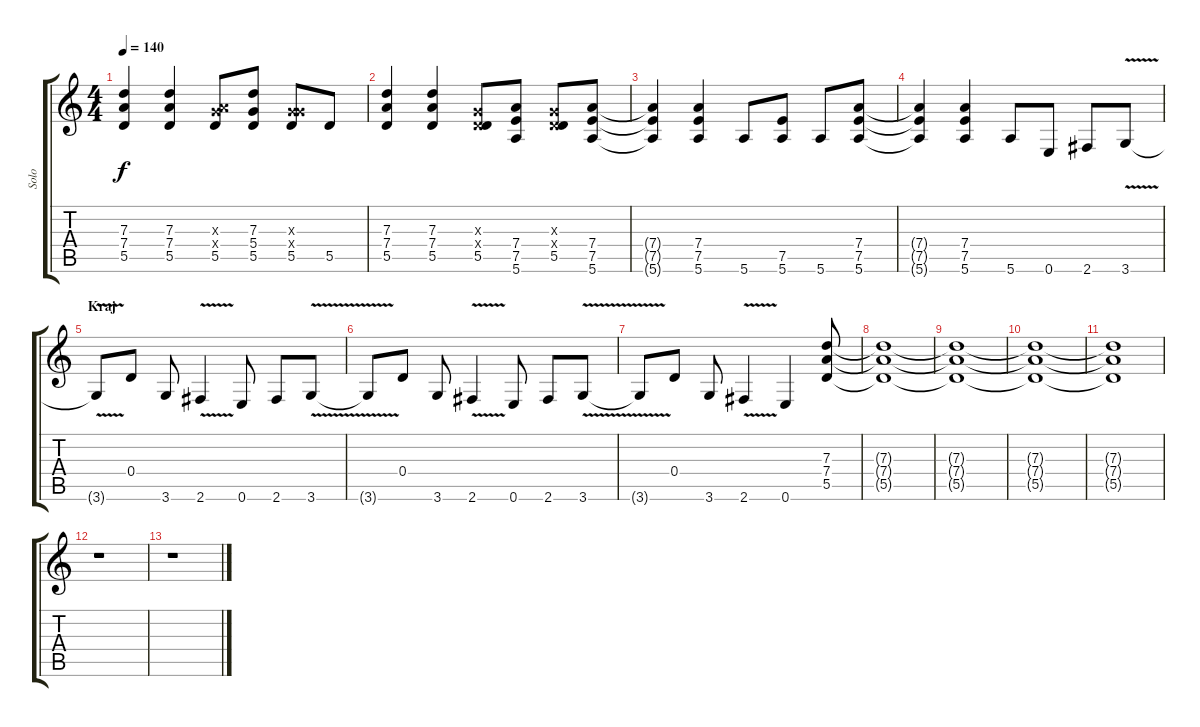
\track ("Solo" "Solo") {instrument distortionguitar}
\staff {score tabs}
\tuning (E4 B3 G3 D3 A2 E2) {hide}
\ts (4 4)
\tempo 140
\clef g2
\ks c
(7.3 7.4 5.5).4{dy f} (7.3 7.4 5.5).4 (0.3{x} 7.4{x} 5.5).8 (7.3 5.4 5.5).8 (0.3{x} 5.4{x} 5.5).8 5.5.8 |
(7.3 7.4 5.5).4 (7.3 7.4 5.5).4 (0.3{x} 0.4{x} 5.5).8 (7.4 7.5 5.6).8 (0.3{x} 0.4{x} 5.5).8 (7.4 7.5 5.6).8 |
(7.4{t} 7.5{t} 5.6{t}).4 (7.4 7.5 5.6).4 5.6.8 (7.5 5.6).8 5.6.8 (7.4 7.5 5.6).8 |
(7.4{t} 7.5{t} 5.6{t}).4 (7.4 7.5 5.6).4 5.6.8 0.6.8 2.6.8 3.6{v}.8 |
\section ("" "Kraj")
3.6{t}.8 0.4.8 3.6.8 2.6{v}.4 0.6.8 2.6.8 3.6{v}.8 |
3.6{t}.8 0.4.8 3.6.8 2.6{v}.4 0.6.8 2.6.8 3.6{v}.8 |
3.6{t}.8 0.4.8 3.6.8 2.6{v}.4 0.6.4 (7.3 7.4 5.5).8 |
(7.3{t} 7.4{t} 5.5{t}).1 |
(7.3{t} 7.4{t} 5.5{t}).1 |
(7.3{t} 7.4{t} 5.5{t}).1 |
(7.3{t} 7.4{t} 5.5{t}).1 |
r.1 |
r.1
